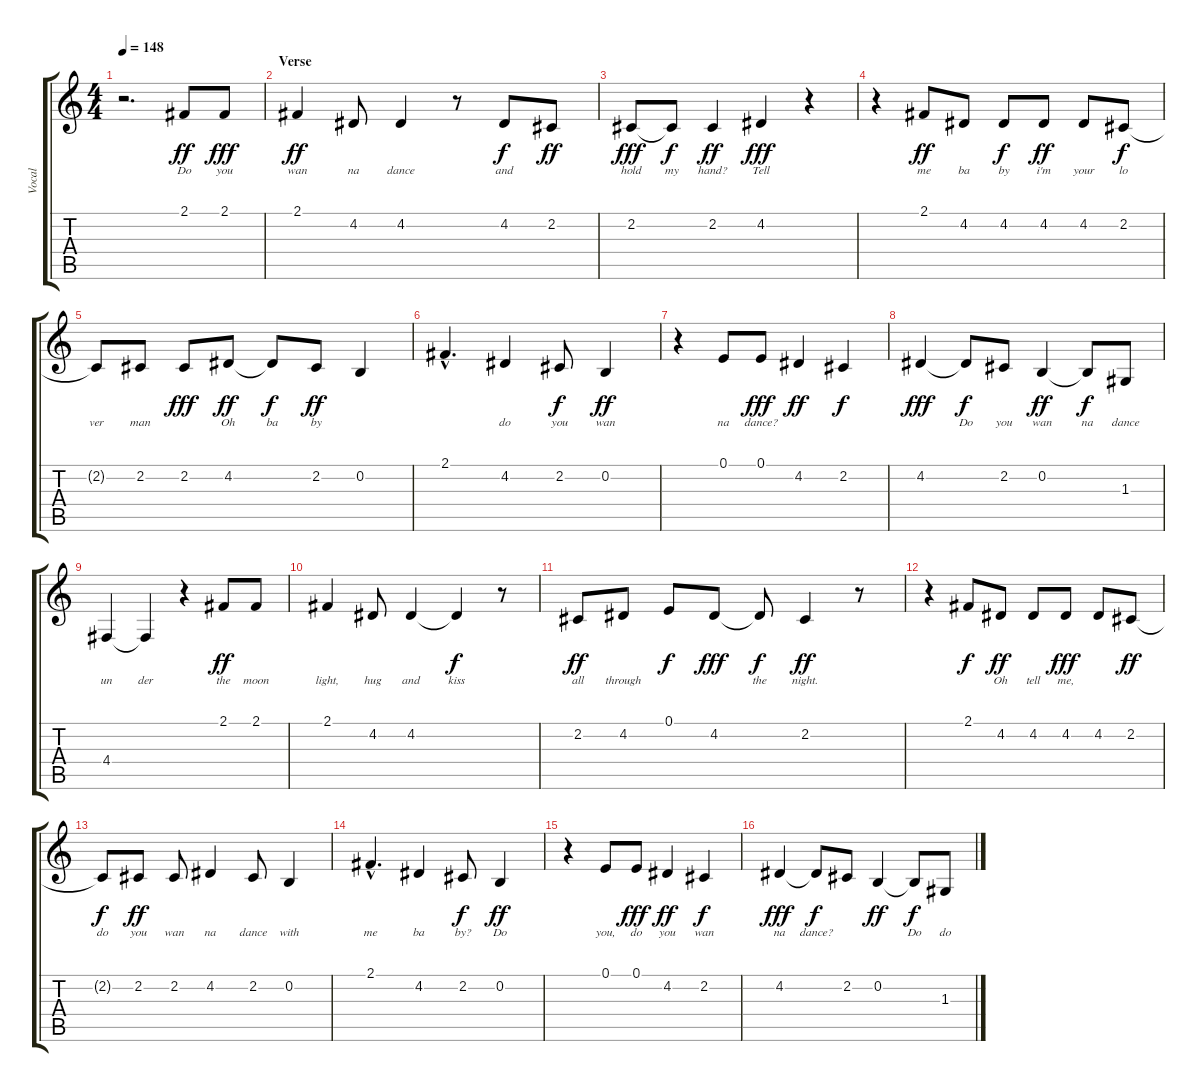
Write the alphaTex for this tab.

\track ("Vocal" "Vocal") {instrument englishhorn}
\staff {score tabs}
\tuning (E4 B3 G3 D3 A2 E2) {hide}
\ts (4 4)
\tempo 148
\clef g2
\ks c
r.2{d dy ff instrument englishhorn} 2.1.8{lyrics (0 "Do") lyrics (1 "") lyrics (2 "") lyrics (3 "") lyrics (4 "") volume 13} 2.1.8{lyrics (0 "you") lyrics (1 "") lyrics (2 "") lyrics (3 "") lyrics (4 "") dy fff} |
\section ("" "Verse")
2.1.4{lyrics (0 "wan") lyrics (1 "") lyrics (2 "") lyrics (3 "") lyrics (4 "") dy ff} 4.2.8{lyrics (0 "na") lyrics (1 "") lyrics (2 "") lyrics (3 "") lyrics (4 "")} 4.2.4{lyrics (0 "dance") lyrics (1 "") lyrics (2 "") lyrics (3 "") lyrics (4 "")} r.8 4.2.8{lyrics (0 "and") lyrics (1 "") lyrics (2 "") lyrics (3 "") lyrics (4 "") dy f} 2.2.8{lyrics (0 "") lyrics (1 "") lyrics (2 "") lyrics (3 "") lyrics (4 "") dy ff} |
2.2.8{lyrics (0 "hold") lyrics (1 "") lyrics (2 "") lyrics (3 "") lyrics (4 "") dy fff} 2.2{t}.8{lyrics (0 "my") lyrics (1 "") lyrics (2 "") lyrics (3 "") lyrics (4 "") dy f} 2.2.4{lyrics (0 "hand?") lyrics (1 "") lyrics (2 "") lyrics (3 "") lyrics (4 "") dy ff} 4.2.4{lyrics (0 "Tell") lyrics (1 "") lyrics (2 "") lyrics (3 "") lyrics (4 "") dy fff} r.4 |
r.4 2.1.8{lyrics (0 "me") lyrics (1 "") lyrics (2 "") lyrics (3 "") lyrics (4 "") dy ff} 4.2.8{lyrics (0 "ba") lyrics (1 "") lyrics (2 "") lyrics (3 "") lyrics (4 "")} 4.2.8{lyrics (0 "by") lyrics (1 "") lyrics (2 "") lyrics (3 "") lyrics (4 "") dy f} 4.2.8{lyrics (0 "i'm") lyrics (1 "") lyrics (2 "") lyrics (3 "") lyrics (4 "") dy ff} 4.2.8{lyrics (0 "your") lyrics (1 "") lyrics (2 "") lyrics (3 "") lyrics (4 "")} 2.2.8{lyrics (0 "lo") lyrics (1 "") lyrics (2 "") lyrics (3 "") lyrics (4 "") dy f} |
2.2{t}.8{lyrics (0 "ver") lyrics (1 "") lyrics (2 "") lyrics (3 "") lyrics (4 "")} 2.2.8{lyrics (0 "man") lyrics (1 "") lyrics (2 "") lyrics (3 "") lyrics (4 "")} 2.2.8{lyrics (0 "") lyrics (1 "") lyrics (2 "") lyrics (3 "") lyrics (4 "") dy fff} 4.2.8{lyrics (0 "Oh") lyrics (1 "") lyrics (2 "") lyrics (3 "") lyrics (4 "") dy ff} 4.2{t}.8{lyrics (0 "ba") lyrics (1 "") lyrics (2 "") lyrics (3 "") lyrics (4 "") dy f} 2.2.8{lyrics (0 "by") lyrics (1 "") lyrics (2 "") lyrics (3 "") lyrics (4 "") dy ff} 0.2.4{lyrics (0 "") lyrics (1 "") lyrics (2 "") lyrics (3 "") lyrics (4 "")} |
2.1{hac}.4{d lyrics (0 "") lyrics (1 "") lyrics (2 "") lyrics (3 "") lyrics (4 "")} 4.2.4{lyrics (0 "do") lyrics (1 "") lyrics (2 "") lyrics (3 "") lyrics (4 "")} 2.2.8{lyrics (0 "you") lyrics (1 "") lyrics (2 "") lyrics (3 "") lyrics (4 "") dy f} 0.2.4{lyrics (0 "wan") lyrics (1 "") lyrics (2 "") lyrics (3 "") lyrics (4 "") dy ff} |
r.4 0.1.8{lyrics (0 "na") lyrics (1 "") lyrics (2 "") lyrics (3 "") lyrics (4 "")} 0.1.8{lyrics (0 "dance?") lyrics (1 "") lyrics (2 "") lyrics (3 "") lyrics (4 "") dy fff} 4.2.4{lyrics (0 "") lyrics (1 "") lyrics (2 "") lyrics (3 "") lyrics (4 "") dy ff} 2.2.4{lyrics (0 "") lyrics (1 "") lyrics (2 "") lyrics (3 "") lyrics (4 "") dy f} |
4.2.4{lyrics (0 "") lyrics (1 "") lyrics (2 "") lyrics (3 "") lyrics (4 "") dy fff} 4.2{t}.8{lyrics (0 "Do") lyrics (1 "") lyrics (2 "") lyrics (3 "") lyrics (4 "") dy f} 2.2.8{lyrics (0 "you") lyrics (1 "") lyrics (2 "") lyrics (3 "") lyrics (4 "")} 0.2.4{lyrics (0 "wan") lyrics (1 "") lyrics (2 "") lyrics (3 "") lyrics (4 "") dy ff} 0.2{t}.8{lyrics (0 "na") lyrics (1 "") lyrics (2 "") lyrics (3 "") lyrics (4 "") dy f} 1.3.8{lyrics (0 "dance") lyrics (1 "") lyrics (2 "") lyrics (3 "") lyrics (4 "")} |
4.4.4{lyrics (0 "un") lyrics (1 "") lyrics (2 "") lyrics (3 "") lyrics (4 "")} 4.4{t}.4{lyrics (0 "der") lyrics (1 "") lyrics (2 "") lyrics (3 "") lyrics (4 "")} r.4 2.1.8{lyrics (0 "the") lyrics (1 "") lyrics (2 "") lyrics (3 "") lyrics (4 "") dy ff} 2.1.8{lyrics (0 "moon") lyrics (1 "") lyrics (2 "") lyrics (3 "") lyrics (4 "")} |
2.1.4{lyrics (0 "light,") lyrics (1 "") lyrics (2 "") lyrics (3 "") lyrics (4 "")} 4.2.8{lyrics (0 "hug") lyrics (1 "") lyrics (2 "") lyrics (3 "") lyrics (4 "")} 4.2.4{lyrics (0 "and") lyrics (1 "") lyrics (2 "") lyrics (3 "") lyrics (4 "")} 4.2{t}.4{lyrics (0 "kiss") lyrics (1 "") lyrics (2 "") lyrics (3 "") lyrics (4 "") dy f} r.8 |
2.2.8{lyrics (0 "all") lyrics (1 "") lyrics (2 "") lyrics (3 "") lyrics (4 "") dy ff} 4.2.8{lyrics (0 "through") lyrics (1 "") lyrics (2 "") lyrics (3 "") lyrics (4 "")} 0.1.8{lyrics (0 "") lyrics (1 "") lyrics (2 "") lyrics (3 "") lyrics (4 "") dy f} 4.2.8{lyrics (0 "") lyrics (1 "") lyrics (2 "") lyrics (3 "") lyrics (4 "") dy fff} 4.2{t}.8{lyrics (0 "the") lyrics (1 "") lyrics (2 "") lyrics (3 "") lyrics (4 "") dy f} 2.2.4{lyrics (0 "night.") lyrics (1 "") lyrics (2 "") lyrics (3 "") lyrics (4 "") dy ff} r.8 |
r.4 2.1.8{lyrics (0 "") lyrics (1 "") lyrics (2 "") lyrics (3 "") lyrics (4 "") dy f} 4.2.8{lyrics (0 "Oh") lyrics (1 "") lyrics (2 "") lyrics (3 "") lyrics (4 "") dy ff} 4.2.8{lyrics (0 "tell") lyrics (1 "") lyrics (2 "") lyrics (3 "") lyrics (4 "")} 4.2.8{lyrics (0 "me,") lyrics (1 "") lyrics (2 "") lyrics (3 "") lyrics (4 "") dy fff} 4.2.8{lyrics (0 "") lyrics (1 "") lyrics (2 "") lyrics (3 "") lyrics (4 "")} 2.2.8{lyrics (0 "") lyrics (1 "") lyrics (2 "") lyrics (3 "") lyrics (4 "") dy ff} |
2.2{t}.8{lyrics (0 "do") lyrics (1 "") lyrics (2 "") lyrics (3 "") lyrics (4 "") dy f} 2.2.8{lyrics (0 "you") lyrics (1 "") lyrics (2 "") lyrics (3 "") lyrics (4 "") dy ff} 2.2.8{lyrics (0 "wan") lyrics (1 "") lyrics (2 "") lyrics (3 "") lyrics (4 "")} 4.2.4{lyrics (0 "na") lyrics (1 "") lyrics (2 "") lyrics (3 "") lyrics (4 "")} 2.2.8{lyrics (0 "dance") lyrics (1 "") lyrics (2 "") lyrics (3 "") lyrics (4 "")} 0.2.4{lyrics (0 "with") lyrics (1 "") lyrics (2 "") lyrics (3 "") lyrics (4 "")} |
2.1{hac}.4{d lyrics (0 "me") lyrics (1 "") lyrics (2 "") lyrics (3 "") lyrics (4 "")} 4.2.4{lyrics (0 "ba") lyrics (1 "") lyrics (2 "") lyrics (3 "") lyrics (4 "")} 2.2.8{lyrics (0 "by?") lyrics (1 "") lyrics (2 "") lyrics (3 "") lyrics (4 "") dy f} 0.2.4{lyrics (0 "Do") lyrics (1 "") lyrics (2 "") lyrics (3 "") lyrics (4 "") dy ff} |
r.4 0.1.8{lyrics (0 "you,") lyrics (1 "") lyrics (2 "") lyrics (3 "") lyrics (4 "")} 0.1.8{lyrics (0 "do") lyrics (1 "") lyrics (2 "") lyrics (3 "") lyrics (4 "") dy fff} 4.2.4{lyrics (0 "you") lyrics (1 "") lyrics (2 "") lyrics (3 "") lyrics (4 "") dy ff} 2.2.4{lyrics (0 "wan") lyrics (1 "") lyrics (2 "") lyrics (3 "") lyrics (4 "") dy f} |
4.2.4{lyrics (0 "na") lyrics (1 "") lyrics (2 "") lyrics (3 "") lyrics (4 "") dy fff} 4.2{t}.8{lyrics (0 "dance?") lyrics (1 "") lyrics (2 "") lyrics (3 "") lyrics (4 "") dy f} 2.2.8{lyrics (0 "") lyrics (1 "") lyrics (2 "") lyrics (3 "") lyrics (4 "")} 0.2.4{lyrics (0 "") lyrics (1 "") lyrics (2 "") lyrics (3 "") lyrics (4 "") dy ff} 0.2{t}.8{lyrics (0 "Do") lyrics (1 "") lyrics (2 "") lyrics (3 "") lyrics (4 "") dy f} 1.3.8{lyrics (0 "do") lyrics (1 "") lyrics (2 "") lyrics (3 "") lyrics (4 "")}
